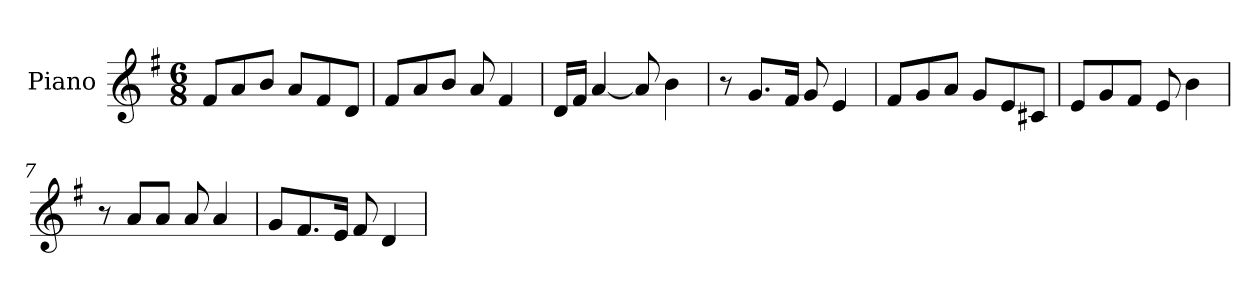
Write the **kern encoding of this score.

**kern
*part1
*staff1
*I"Piano
*I'Pno.
*clefG2
*k[f#]
*M6/8
*MM100
=1
8f#/L
8a/
8b/J
8a/L
8f#/
8d/J
=2
8f#/L
8a/
8b/J
8a/
4f#/
=3
16d/LL
16f#/JJ
[4a/
8a/]
4b\
=4
8r
8.g/L
16f#/Jk
8g/
4e/
=5
8f#/L
8g/
8a/J
8g/L
8e/
8c#X/J
=6
8e/L
8g/
8f#/J
8e/
4b\
!!LO:LB:g=z
=7
8r
8a/L
8a/J
8a/
4a/
=8
8g/L
8.f#/
16e/Jk
8f#/
4d/
=
*-
